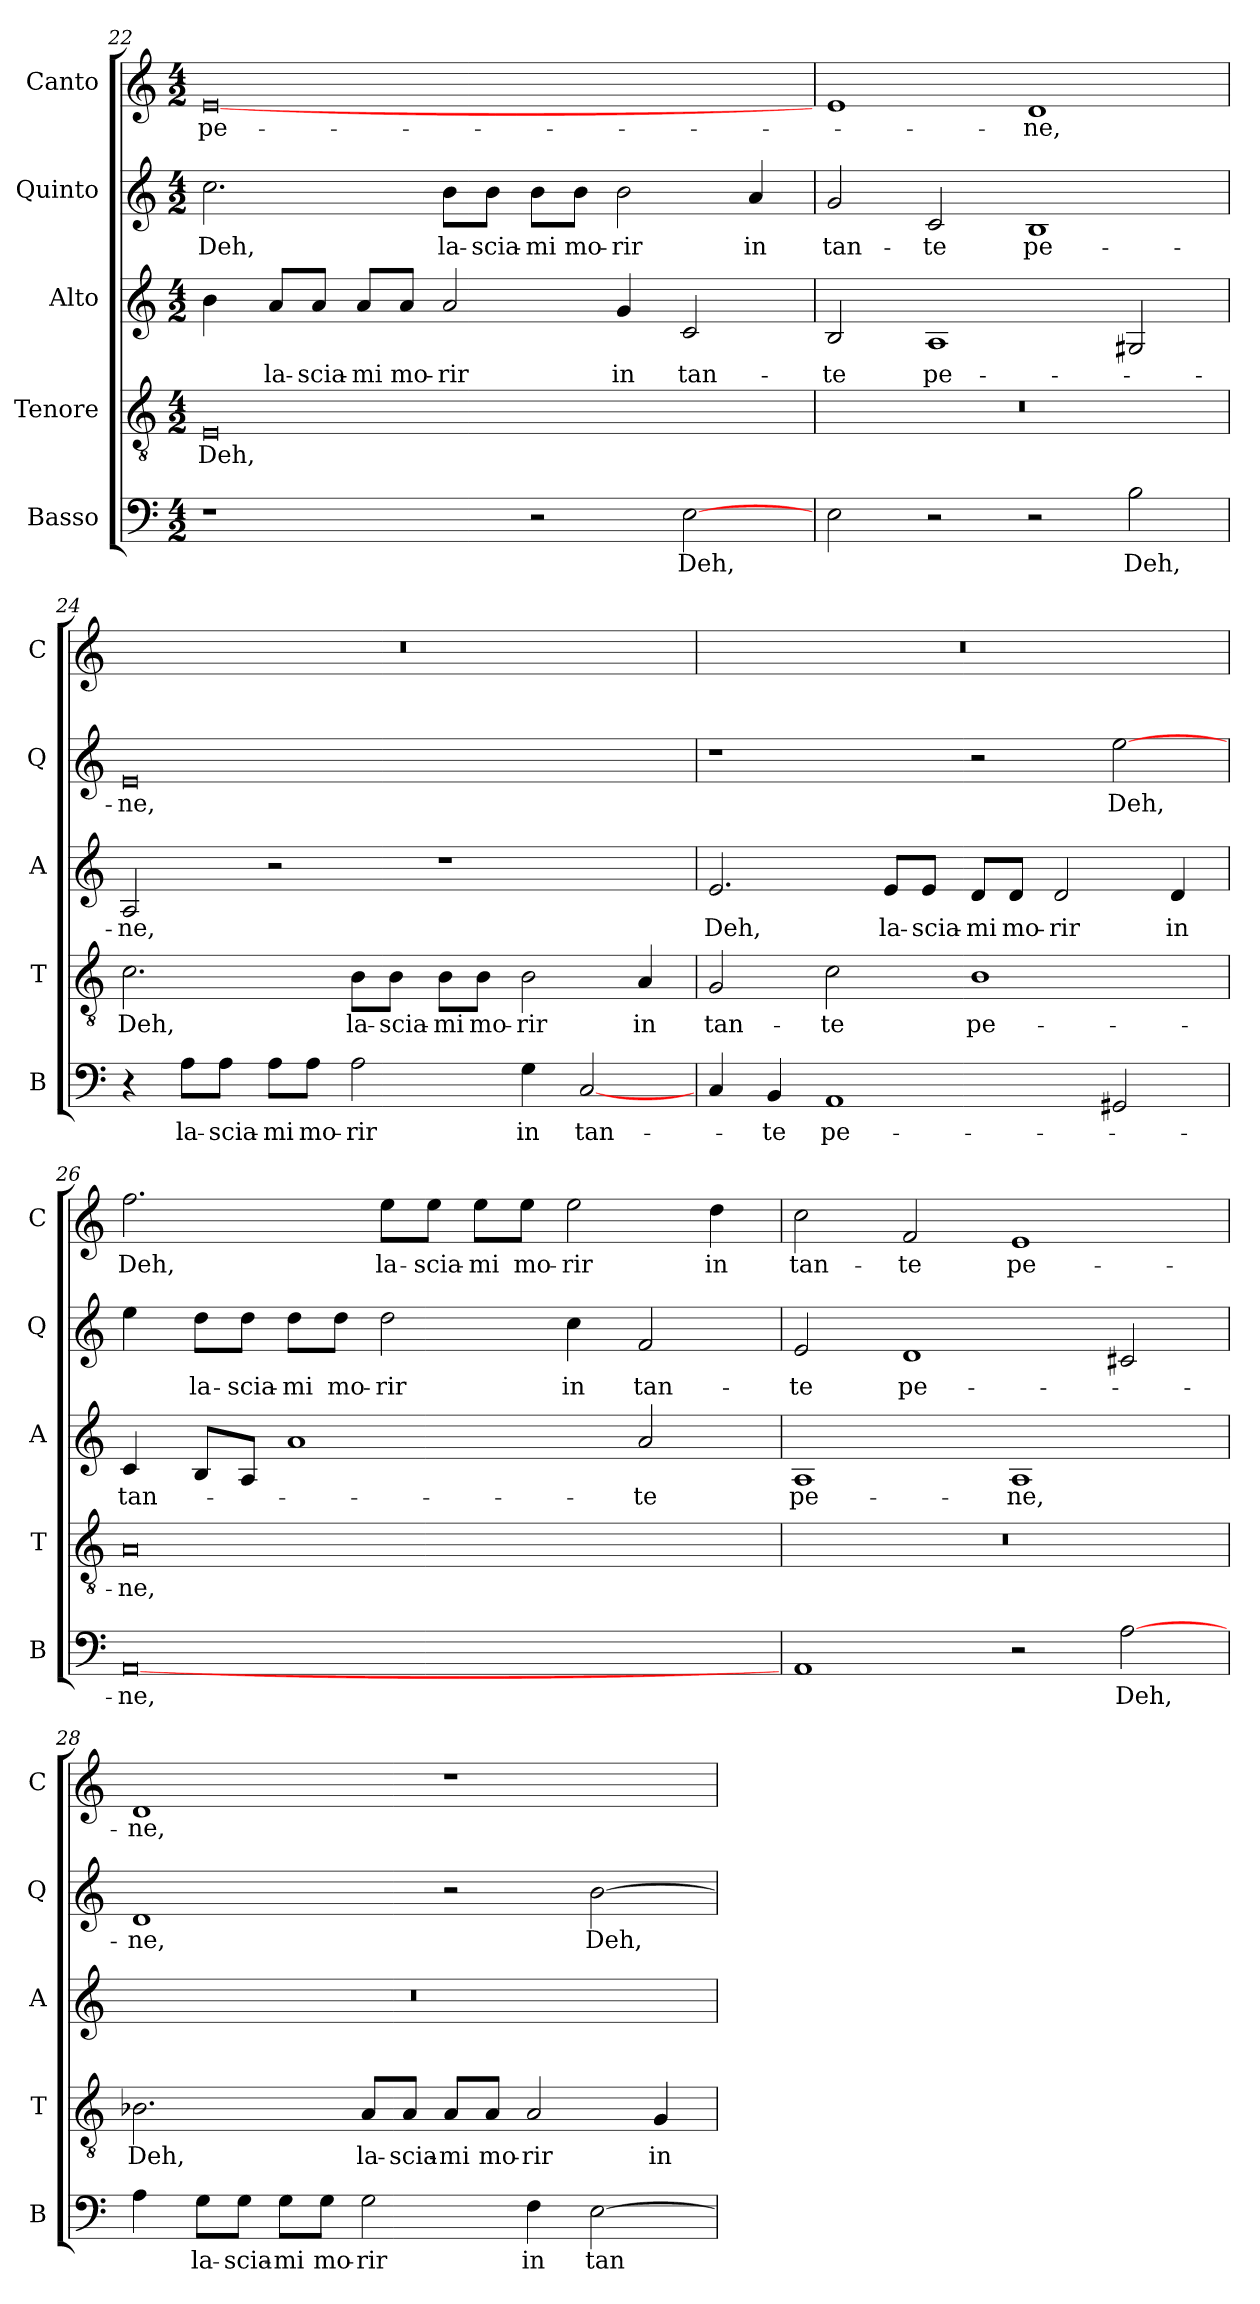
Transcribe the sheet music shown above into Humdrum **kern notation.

**kern	**text	**kern	**text	**kern	**text	**kern	**text	**kern	**text
*part5	*part5	*part4	*part4	*part3	*part3	*part2	*part2	*part1	*part1
*staff5	*staff5	*staff4	*staff4	*staff3	*staff3	*staff2	*staff2	*staff1	*staff1
*I"Basso	*	*I"Tenore	*	*I"Alto	*	*I"Quinto	*	*I"Canto	*
*I'B	*	*I'T	*	*I'A	*	*I'Q	*	*I'C	*
*clefF4	*	*clefGv2	*	*clefG2	*	*clefG2	*	*clefG2	*
*k[]	*	*k[]	*	*k[]	*	*k[]	*	*k[]	*
*C:	*	*C:	*	*C:	*	*C:	*	*C:	*
*M4/2	*	*M4/2	*	*M4/2	*	*M4/2	*	*M4/2	*
=22	=22	=22	=22	=22	=22	=22	=22	=22	=22
1r	.	0E	Deh,	4b	.	2.cc	Deh,	[0e	pe-
.	.	.	.	8aL	la-	.	.	.	.
.	.	.	.	8aJ	-scia-	.	.	.	.
.	.	.	.	8aL	-mi	.	.	.	.
.	.	.	.	8aJ	mo-	.	.	.	.
.	.	.	.	2a	-rir	8bL	la-	.	.
.	.	.	.	.	.	8bJ	-scia-	.	.
2r	.	.	.	.	.	8bL	-mi	.	.
.	.	.	.	.	.	8bJ	mo-	.	.
.	.	.	.	4g	in	2b	-rir	.	.
[2E	Deh,	.	.	2c	tan-	.	.	.	.
.	.	.	.	.	.	4a	in	.	.
=23	=23	=23	=23	=23	=23	=23	=23	=23	=23
2E	.	0r	.	2B	-te	2g	tan-	1e	.
2r	.	.	.	1A	pe-	2c	-te	.	.
2r	.	.	.	.	.	1B	pe-	1d	-ne,
2B	Deh,	.	.	2G#X	.	.	.	.	.
=24	=24	=24	=24	=24	=24	=24	=24	=24	=24
4r	.	2.c	Deh,	2A	-ne,	0e	-ne,	0r	.
8AL	la-	.	.	.	.	.	.	.	.
8AJ	-scia-	.	.	.	.	.	.	.	.
8AL	-mi	.	.	2r	.	.	.	.	.
8AJ	mo-	.	.	.	.	.	.	.	.
2A	-rir	8BL	la-	.	.	.	.	.	.
.	.	8BJ	-scia-	.	.	.	.	.	.
.	.	8BL	-mi	1r	.	.	.	.	.
.	.	8BJ	mo-	.	.	.	.	.	.
4G	in	2B	-rir	.	.	.	.	.	.
[2C	tan-	.	.	.	.	.	.	.	.
.	.	4A	in	.	.	.	.	.	.
=25	=25	=25	=25	=25	=25	=25	=25	=25	=25
4C	.	2G	tan-	2.e	Deh,	1r	.	0r	.
4BB	-te	.	.	.	.	.	.	.	.
1AA	pe-	2c	-te	.	.	.	.	.	.
.	.	.	.	8eL	la-	.	.	.	.
.	.	.	.	8eJ	-scia-	.	.	.	.
.	.	1B	pe-	8dL	-mi	2r	.	.	.
.	.	.	.	8dJ	mo-	.	.	.	.
.	.	.	.	2d	-rir	.	.	.	.
2GG#X	.	.	.	.	.	[2ee	Deh,	.	.
.	.	.	.	4d	in	.	.	.	.
=26	=26	=26	=26	=26	=26	=26	=26	=26	=26
[0AA	-ne,	0A	-ne,	4c	tan-	4ee	.	2.ff	Deh,
.	.	.	.	8BL	.	8ddL	la-	.	.
.	.	.	.	8AJ	.	8ddJ	-scia-	.	.
.	.	.	.	1a	.	8ddL	-mi	.	.
.	.	.	.	.	.	8ddJ	mo-	.	.
.	.	.	.	.	.	2dd	-rir	8eeL	la-
.	.	.	.	.	.	.	.	8eeJ	-scia-
.	.	.	.	.	.	.	.	8eeL	-mi
.	.	.	.	.	.	.	.	8eeJ	mo-
.	.	.	.	.	.	4cc	in	2ee	-rir
.	.	.	.	2a	-te	2f	tan-	.	.
.	.	.	.	.	.	.	.	4dd	in
=27	=27	=27	=27	=27	=27	=27	=27	=27	=27
1AA	.	0r	.	1A	pe-	2e	-te	2cc	tan-
.	.	.	.	.	.	1d	pe-	2f	-te
2r	.	.	.	1A	-ne,	.	.	1e	pe-
[2A	Deh,	.	.	.	.	2c#X	.	.	.
=28	=28	=28	=28	=28	=28	=28	=28	=28	=28
4A	.	2.B-X	Deh,	0r	.	1d	-ne,	1d	-ne,
8GL	la-	.	.	.	.	.	.	.	.
8GJ	-scia-	.	.	.	.	.	.	.	.
8GL	-mi	.	.	.	.	.	.	.	.
8GJ	mo-	.	.	.	.	.	.	.	.
2G	-rir	8AL	la-	.	.	.	.	.	.
.	.	8AJ	-scia-	.	.	.	.	.	.
.	.	8AL	-mi	.	.	2r	.	1r	.
.	.	8AJ	mo-	.	.	.	.	.	.
4F	in	2A	-rir	.	.	.	.	.	.
[2E	tan-	.	.	.	.	[2b	Deh,	.	.
.	.	4G	in	.	.	.	.	.	.
=	=	=	=	=	=	=	=	=	=
*-	*-	*-	*-	*-	*-	*-	*-	*-	*-
